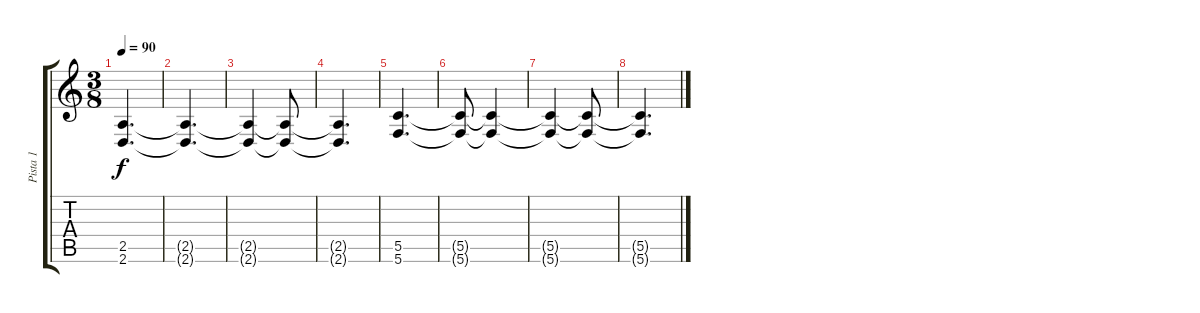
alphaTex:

\track ("Pista 1" "Pista 1") {instrument overdrivenguitar}
\staff {score tabs}
\tuning (D4 A3 F3 C3 G2 C2) {hide}
\ts (3 8)
\tempo 90
\clef g2
\ks c
(2.5 2.6).4{d dy f} |
(2.5{t} 2.6{t}).4{d} |
(2.5{t} 2.6{t}).4 (2.5{t} 2.6{t}).8 |
(2.5{t} 2.6{t}).4{d} |
(5.5 5.6).4{d} |
(5.5{t} 5.6{t}).8 (5.5{t} 5.6{t}).4 |
(5.5{t} 5.6{t}).4 (5.5{t} 5.6{t}).8 |
(5.5{t} 5.6{t}).4{d}
